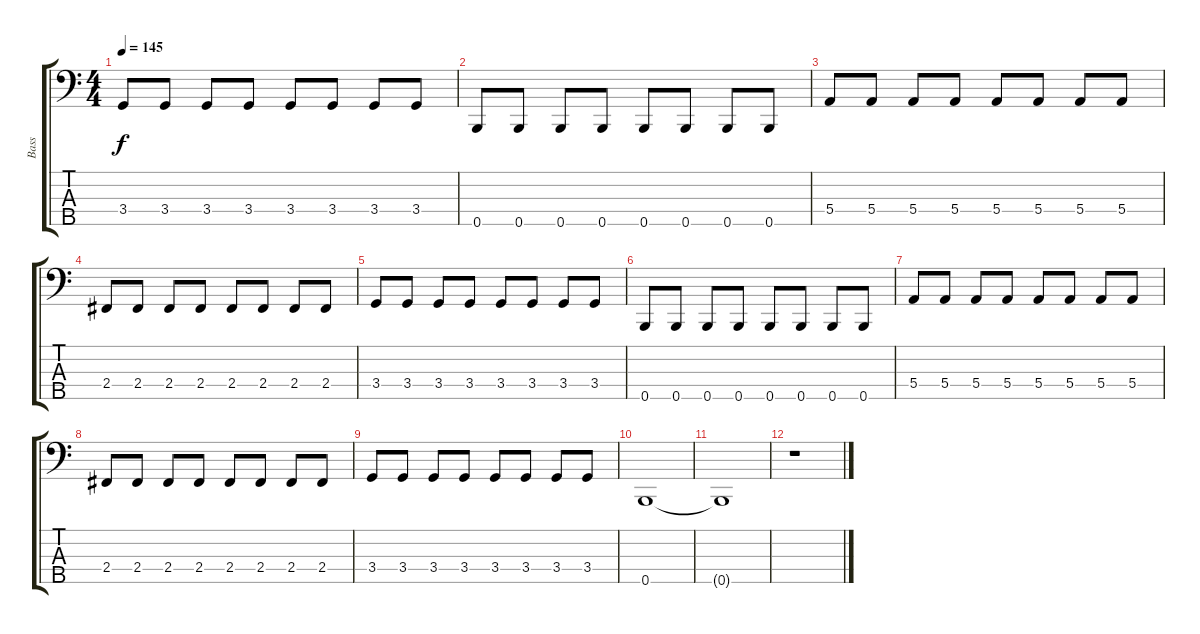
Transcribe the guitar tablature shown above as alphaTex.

\track ("Bass" "Bass") {instrument electricbassfinger}
\staff {score tabs}
\tuning (G2 D2 A1 E1 B0) {hide}
\ts (4 4)
\tempo 145
\clef f4
\ks c
3.4.8{dy f} 3.4.8 3.4.8 3.4.8 3.4.8 3.4.8 3.4.8 3.4.8 |
0.5.8 0.5.8 0.5.8 0.5.8 0.5.8 0.5.8 0.5.8 0.5.8 |
5.4.8 5.4.8 5.4.8 5.4.8 5.4.8 5.4.8 5.4.8 5.4.8 |
2.4.8 2.4.8 2.4.8 2.4.8 2.4.8 2.4.8 2.4.8 2.4.8 |
3.4.8 3.4.8 3.4.8 3.4.8 3.4.8 3.4.8 3.4.8 3.4.8 |
0.5.8 0.5.8 0.5.8 0.5.8 0.5.8 0.5.8 0.5.8 0.5.8 |
5.4.8 5.4.8 5.4.8 5.4.8 5.4.8 5.4.8 5.4.8 5.4.8 |
2.4.8 2.4.8 2.4.8 2.4.8 2.4.8 2.4.8 2.4.8 2.4.8 |
3.4.8 3.4.8 3.4.8 3.4.8 3.4.8 3.4.8 3.4.8 3.4.8 |
0.5.1 |
0.5{t}.1 |
r.1
